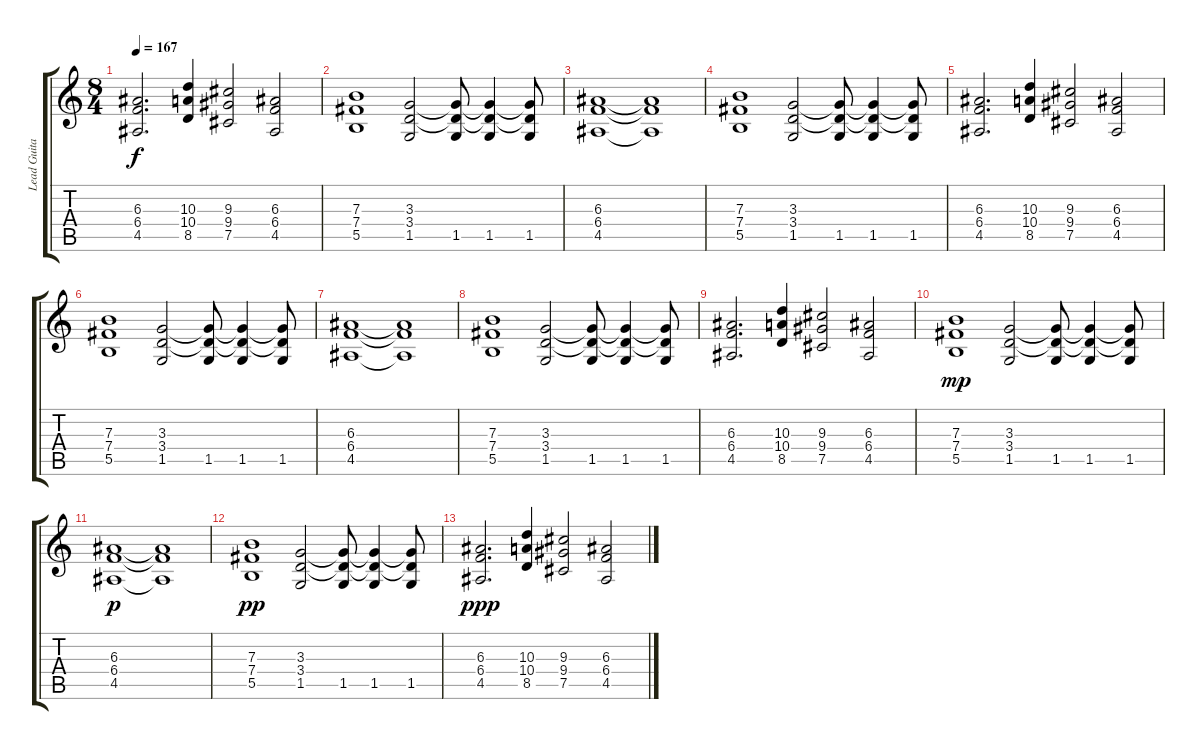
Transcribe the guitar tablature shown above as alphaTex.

\track ("Lead Guitar" "Lead Guita") {instrument distortionguitar}
\staff {score tabs}
\tuning (Db4 Ab3 E3 B2 Gb2 B1) {hide}
\ts (8 4)
\tempo 167
\clef g2
\ks c
(6.3 6.4 4.5).2{d dy f} (10.3 10.4 8.5).4 (9.3 9.4 7.5).2 (6.3 6.4 4.5).2 |
(7.3 7.4 5.5).1 (3.3 3.4 1.5).2 (3.3{t} 3.4{t} 1.5).8 (3.3{t} 3.4{t} 1.5).4 (3.3{t} 3.4{t} 1.5).8 |
(6.3 6.4 4.5).1 (6.3{t} 6.4{t} 4.5{t}).1 |
(7.3 7.4 5.5).1 (3.3 3.4 1.5).2 (3.3{t} 3.4{t} 1.5).8 (3.3{t} 3.4{t} 1.5).4 (3.3{t} 3.4{t} 1.5).8 |
(6.3 6.4 4.5).2{d} (10.3 10.4 8.5).4 (9.3 9.4 7.5).2 (6.3 6.4 4.5).2 |
(7.3 7.4 5.5).1 (3.3 3.4 1.5).2 (3.3{t} 3.4{t} 1.5).8 (3.3{t} 3.4{t} 1.5).4 (3.3{t} 3.4{t} 1.5).8 |
(6.3 6.4 4.5).1 (6.3{t} 6.4{t} 4.5{t}).1 |
(7.3 7.4 5.5).1 (3.3 3.4 1.5).2 (3.3{t} 3.4{t} 1.5).8 (3.3{t} 3.4{t} 1.5).4 (3.3{t} 3.4{t} 1.5).8 |
(6.3 6.4 4.5).2{d} (10.3 10.4 8.5).4 (9.3 9.4 7.5).2 (6.3 6.4 4.5).2 |
(7.3 7.4 5.5).1{dy mp} (3.3 3.4 1.5).2 (3.3{t} 3.4{t} 1.5).8 (3.3{t} 3.4{t} 1.5).4 (3.3{t} 3.4{t} 1.5).8 |
(6.3 6.4 4.5).1{dy p} (6.3{t} 6.4{t} 4.5{t}).1 |
(7.3 7.4 5.5).1{dy pp} (3.3 3.4 1.5).2 (3.3{t} 3.4{t} 1.5).8 (3.3{t} 3.4{t} 1.5).4 (3.3{t} 3.4{t} 1.5).8 |
(6.3 6.4 4.5).2{d dy ppp} (10.3 10.4 8.5).4 (9.3 9.4 7.5).2 (6.3 6.4 4.5).2
